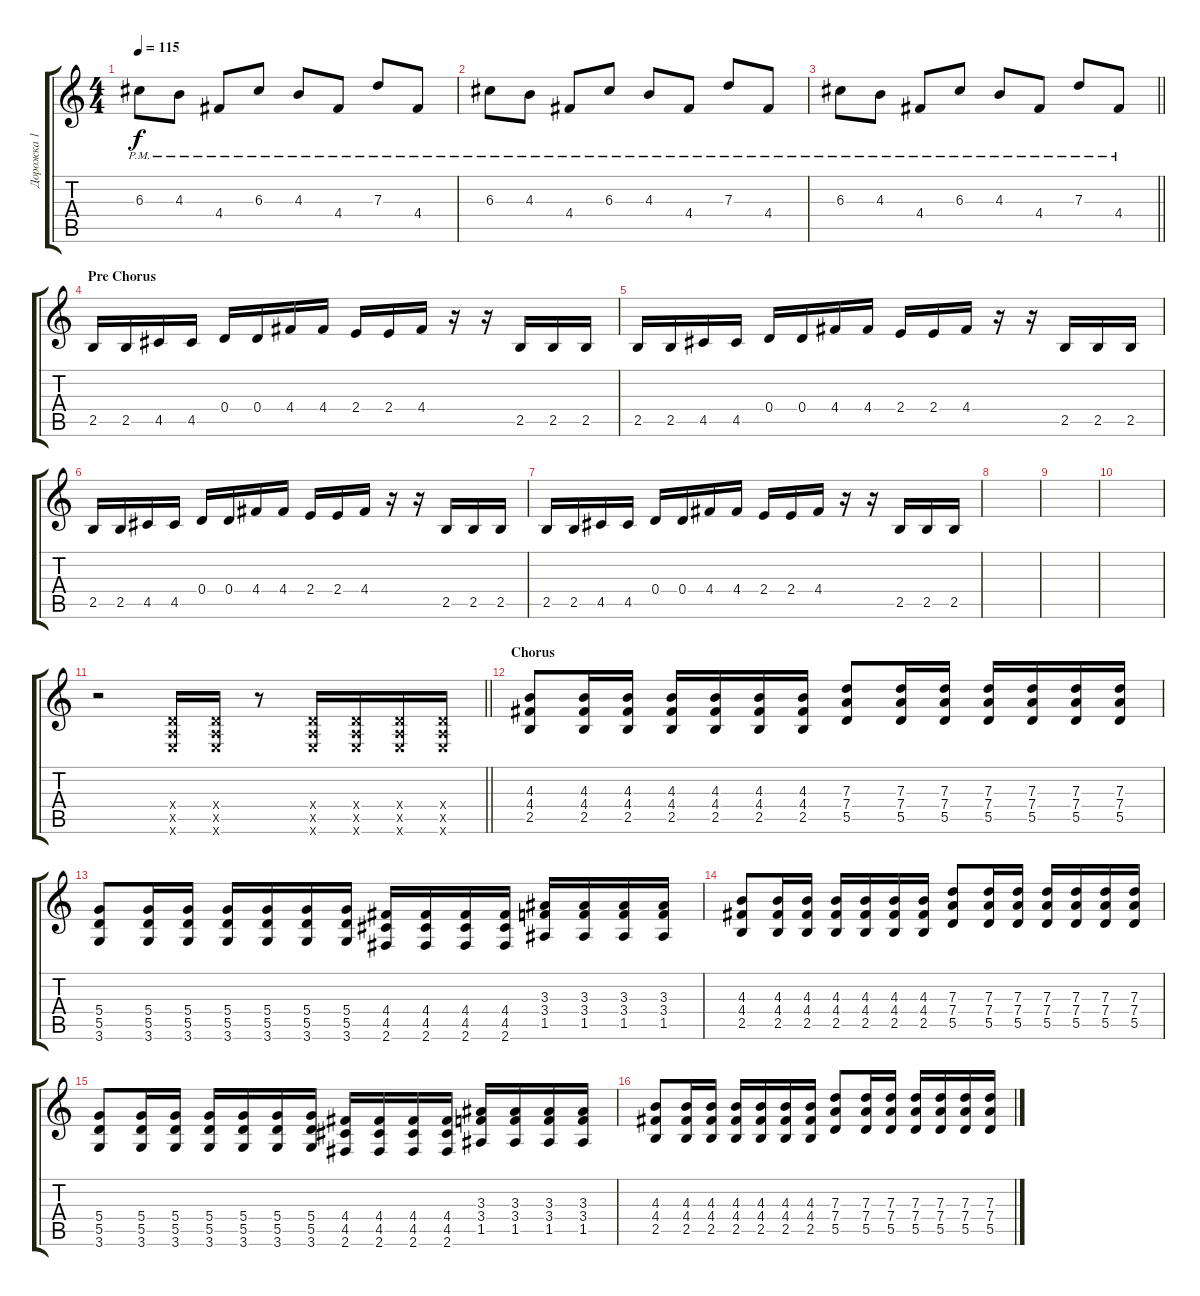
\track ("Дорожка 1" "Дорожка 1") {instrument distortionguitar}
\staff {score tabs}
\tuning (E4 B3 G3 D3 A2 E2) {hide}
\ts (4 4)
\tempo 115
\clef g2
\ks c
6.3{pm}.8{dy f} 4.3{pm}.8 4.4{pm}.8 6.3{pm}.8 4.3{pm}.8 4.4{pm}.8 7.3{pm}.8 4.4{pm}.8 |
6.3{pm}.8 4.3{pm}.8 4.4{pm}.8 6.3{pm}.8 4.3{pm}.8 4.4{pm}.8 7.3{pm}.8 4.4{pm}.8 |
\barLineRight lightlight
6.3{pm}.8 4.3{pm}.8 4.4{pm}.8 6.3{pm}.8 4.3{pm}.8 4.4{pm}.8 7.3{pm}.8 4.4{pm}.8 |
\section ("" "Pre Chorus")
2.5.16 2.5.16 4.5.16 4.5.16 0.4.16 0.4.16 4.4.16 4.4.16 2.4.16 2.4.16 4.4.16 r.16 r.16 2.5.16 2.5.16 2.5.16 |
2.5.16 2.5.16 4.5.16 4.5.16 0.4.16 0.4.16 4.4.16 4.4.16 2.4.16 2.4.16 4.4.16 r.16 r.16 2.5.16 2.5.16 2.5.16 |
2.5.16 2.5.16 4.5.16 4.5.16 0.4.16 0.4.16 4.4.16 4.4.16 2.4.16 2.4.16 4.4.16 r.16 r.16 2.5.16 2.5.16 2.5.16 |
2.5.16 2.5.16 4.5.16 4.5.16 0.4.16 0.4.16 4.4.16 4.4.16 2.4.16 2.4.16 4.4.16 r.16 r.16 2.5.16 2.5.16 2.5.16 |
|
|
|
\barLineRight lightlight
r.2 (0.4{x} 0.5{x} 0.6{x}).16 (0.4{x} 0.5{x} 0.6{x}).16 r.8 (0.4{x} 0.5{x} 0.6{x}).16 (0.4{x} 0.5{x} 0.6{x}).16 (0.4{x} 0.5{x} 0.6{x}).16 (0.4{x} 0.5{x} 0.6{x}).16 |
\section ("" "Chorus")
(4.3 4.4 2.5).8 (4.3 4.4 2.5).16 (4.3 4.4 2.5).16 (4.3 4.4 2.5).16 (4.3 4.4 2.5).16 (4.3 4.4 2.5).16 (4.3 4.4 2.5).16 (7.3 7.4 5.5).8 (7.3 7.4 5.5).16 (7.3 7.4 5.5).16 (7.3 7.4 5.5).16 (7.3 7.4 5.5).16 (7.3 7.4 5.5).16 (7.3 7.4 5.5).16 |
(5.4 5.5 3.6).8 (5.4 5.5 3.6).16 (5.4 5.5 3.6).16 (5.4 5.5 3.6).16 (5.4 5.5 3.6).16 (5.4 5.5 3.6).16 (5.4 5.5 3.6).16 (4.4 4.5 2.6).16 (4.4 4.5 2.6).16 (4.4 4.5 2.6).16 (4.4 4.5 2.6).16 (3.3 3.4 1.5).16 (3.3 3.4 1.5).16 (3.3 3.4 1.5).16 (3.3 3.4 1.5).16 |
(4.3 4.4 2.5).8 (4.3 4.4 2.5).16 (4.3 4.4 2.5).16 (4.3 4.4 2.5).16 (4.3 4.4 2.5).16 (4.3 4.4 2.5).16 (4.3 4.4 2.5).16 (7.3 7.4 5.5).8 (7.3 7.4 5.5).16 (7.3 7.4 5.5).16 (7.3 7.4 5.5).16 (7.3 7.4 5.5).16 (7.3 7.4 5.5).16 (7.3 7.4 5.5).16 |
(5.4 5.5 3.6).8 (5.4 5.5 3.6).16 (5.4 5.5 3.6).16 (5.4 5.5 3.6).16 (5.4 5.5 3.6).16 (5.4 5.5 3.6).16 (5.4 5.5 3.6).16 (4.4 4.5 2.6).16 (4.4 4.5 2.6).16 (4.4 4.5 2.6).16 (4.4 4.5 2.6).16 (3.3 3.4 1.5).16 (3.3 3.4 1.5).16 (3.3 3.4 1.5).16 (3.3 3.4 1.5).16 |
(4.3 4.4 2.5).8 (4.3 4.4 2.5).16 (4.3 4.4 2.5).16 (4.3 4.4 2.5).16 (4.3 4.4 2.5).16 (4.3 4.4 2.5).16 (4.3 4.4 2.5).16 (7.3 7.4 5.5).8 (7.3 7.4 5.5).16 (7.3 7.4 5.5).16 (7.3 7.4 5.5).16 (7.3 7.4 5.5).16 (7.3 7.4 5.5).16 (7.3 7.4 5.5).16
